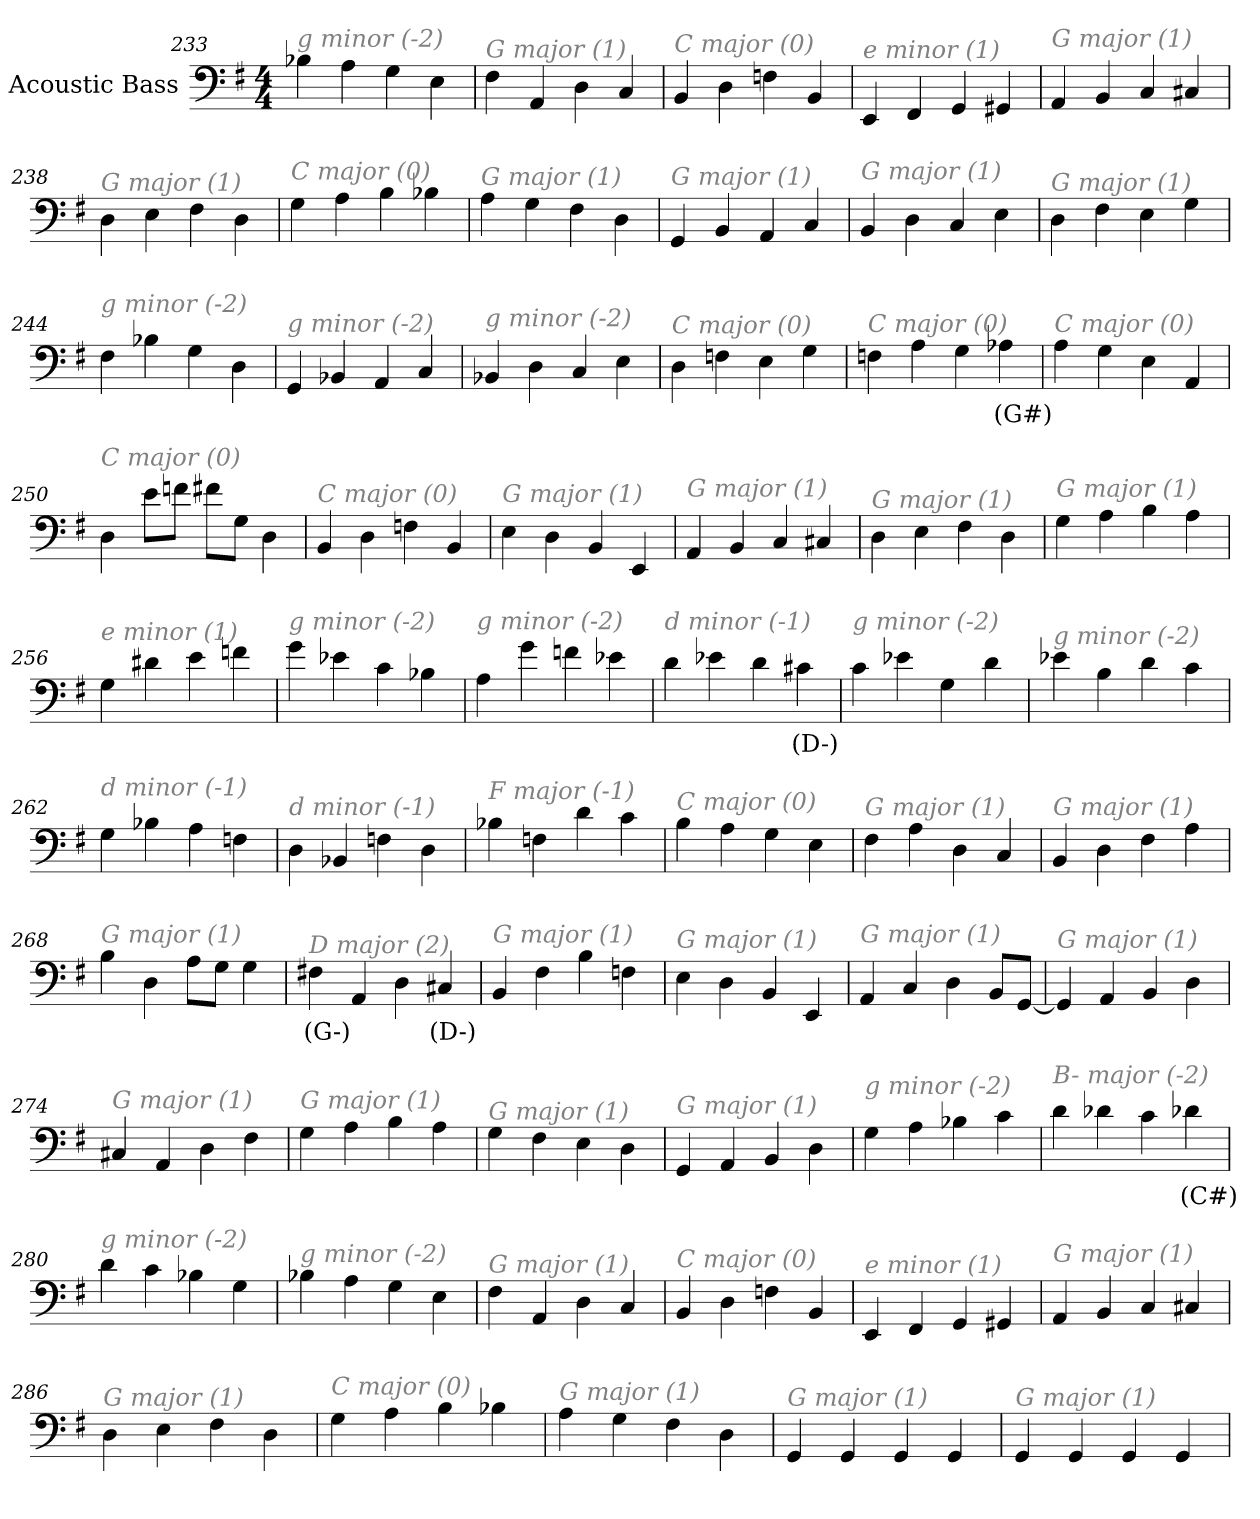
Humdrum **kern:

**kern	**text
*part1	*part1
*staff1	*staff1
*I"Acoustic Bass	*
*clefF4	*
*ITrd7c12	*
*k[f#]	*
*G:	*
*M4/4	*
=233	=233
!LO:TX:i:color=#808080:t=g minor (-2)	!
4BB-X	.
4AA	.
4GG	.
4EE	.
=234	=234
!LO:TX:i:color=#808080:t=G major (1)	!
4FF#	.
4AAA	.
4DD	.
4CC	.
=235	=235
!LO:TX:i:color=#808080:t=C major (0)	!
4BBB	.
4DD	.
4FFn	.
4BBB	.
=236	=236
!LO:TX:i:color=#808080:t=e minor (1)	!
4EEE	.
4FFF#	.
4GGG	.
4GGG#X	.
=237	=237
!LO:TX:i:color=#808080:t=G major (1)	!
4AAA	.
4BBB	.
4CC	.
4CC#X	.
=238	=238
!LO:TX:i:color=#808080:t=G major (1)	!
4DD	.
4EE	.
4FF#	.
4DD	.
=239	=239
!LO:TX:i:color=#808080:t=C major (0)	!
4GG	.
4AA	.
4BB	.
4BB-X	.
=240	=240
!LO:TX:i:color=#808080:t=G major (1)	!
4AA	.
4GG	.
4FF#	.
4DD	.
=241	=241
!LO:TX:i:color=#808080:t=G major (1)	!
4GGG	.
4BBB	.
4AAA	.
4CC	.
=242	=242
!LO:TX:i:color=#808080:t=G major (1)	!
4BBB	.
4DD	.
4CC	.
4EE	.
=243	=243
!LO:TX:i:color=#808080:t=G major (1)	!
4DD	.
4FF#	.
4EE	.
4GG	.
=244	=244
!LO:TX:i:color=#808080:t=g minor (-2)	!
4FF#	.
4BB-X	.
4GG	.
4DD	.
=245	=245
!LO:TX:i:color=#808080:t=g minor (-2)	!
4GGG	.
4BBB-X	.
4AAA	.
4CC	.
=246	=246
!LO:TX:i:color=#808080:t=g minor (-2)	!
4BBB-X	.
4DD	.
4CC	.
4EE	.
=247	=247
!LO:TX:i:color=#808080:t=C major (0)	!
4DD	.
4FFn	.
4EE	.
4GG	.
=248	=248
!LO:TX:i:color=#808080:t=C major (0)	!
4FFn	.
4AA	.
4GG	.
4AA-Xi	(G#)
=249	=249
!LO:TX:i:color=#808080:t=C major (0)	!
4AA	.
4GG	.
4EE	.
4AAA	.
=250	=250
!LO:TX:i:color=#808080:t=C major (0)	!
4DD	.
8EL	.
8FnJ	.
8F#XL	.
8GGJ	.
4DD	.
=251	=251
!LO:TX:i:color=#808080:t=C major (0)	!
4BBB	.
4DD	.
4FFn	.
4BBB	.
=252	=252
!LO:TX:i:color=#808080:t=G major (1)	!
4EE	.
4DD	.
4BBB	.
4EEE	.
=253	=253
!LO:TX:i:color=#808080:t=G major (1)	!
4AAA	.
4BBB	.
4CC	.
4CC#X	.
=254	=254
!LO:TX:i:color=#808080:t=G major (1)	!
4DD	.
4EE	.
4FF#	.
4DD	.
=255	=255
!LO:TX:i:color=#808080:t=G major (1)	!
4GG	.
4AA	.
4BB	.
4AA	.
=256	=256
!LO:TX:i:color=#808080:t=e minor (1)	!
4GG	.
4D#X	.
4E	.
4Fn	.
=257	=257
!LO:TX:i:color=#808080:t=g minor (-2)	!
4G	.
4E-X	.
4C	.
4BB-X	.
=258	=258
!LO:TX:i:color=#808080:t=g minor (-2)	!
4AA	.
4G	.
4Fn	.
4E-X	.
=259	=259
!LO:TX:i:color=#808080:t=d minor (-1)	!
4D	.
4E-X	.
4D	.
4C#Xi	(D-)
=260	=260
!LO:TX:i:color=#808080:t=g minor (-2)	!
4C	.
4E-X	.
4GG	.
4D	.
=261	=261
!LO:TX:i:color=#808080:t=g minor (-2)	!
4E-X	.
4BB	.
4D	.
4C	.
=262	=262
!LO:TX:i:color=#808080:t=d minor (-1)	!
4GG	.
4BB-X	.
4AA	.
4FFn	.
=263	=263
!LO:TX:i:color=#808080:t=d minor (-1)	!
4DD	.
4BBB-X	.
4FFn	.
4DD	.
=264	=264
!LO:TX:i:color=#808080:t=F major (-1)	!
4BB-X	.
4FFn	.
4D	.
4C	.
=265	=265
!LO:TX:i:color=#808080:t=C major (0)	!
4BB	.
4AA	.
4GG	.
4EE	.
=266	=266
!LO:TX:i:color=#808080:t=G major (1)	!
4FF#	.
4AA	.
4DD	.
4CC	.
=267	=267
!LO:TX:i:color=#808080:t=G major (1)	!
4BBB	.
4DD	.
4FF#	.
4AA	.
=268	=268
!LO:TX:i:color=#808080:t=G major (1)	!
4BB	.
4DD	.
8AAL	.
8GGJ	.
4GG	.
=269	=269
!LO:TX:i:color=#808080:t=D major (2)	!
4FF#Xi	(G-)
4AAA	.
4DD	.
4CC#Xi	(D-)
=270	=270
!LO:TX:i:color=#808080:t=G major (1)	!
4BBB	.
4FF#	.
4BB	.
4FFn	.
=271	=271
!LO:TX:i:color=#808080:t=G major (1)	!
4EE	.
4DD	.
4BBB	.
4EEE	.
=272	=272
!LO:TX:i:color=#808080:t=G major (1)	!
4AAA	.
4CC	.
4DD	.
8BBBL	.
[8GGGJ	.
=273	=273
!LO:TX:i:color=#808080:t=G major (1)	!
4GGG]	.
4AAA	.
4BBB	.
4DD	.
=274	=274
!LO:TX:i:color=#808080:t=G major (1)	!
4CC#X	.
4AAA	.
4DD	.
4FF#	.
=275	=275
!LO:TX:i:color=#808080:t=G major (1)	!
4GG	.
4AA	.
4BB	.
4AA	.
=276	=276
!LO:TX:i:color=#808080:t=G major (1)	!
4GG	.
4FF#	.
4EE	.
4DD	.
=277	=277
!LO:TX:i:color=#808080:t=G major (1)	!
4GGG	.
4AAA	.
4BBB	.
4DD	.
=278	=278
!LO:TX:i:color=#808080:t=g minor (-2)	!
4GG	.
4AA	.
4BB-X	.
4C	.
=279	=279
!LO:TX:i:color=#808080:t=B- major (-2)	!
4D	.
4D-X	.
4C	.
4D-Xi	(C#)
=280	=280
!LO:TX:i:color=#808080:t=g minor (-2)	!
4D	.
4C	.
4BB-X	.
4GG	.
=281	=281
!LO:TX:i:color=#808080:t=g minor (-2)	!
4BB-X	.
4AA	.
4GG	.
4EE	.
=282	=282
!LO:TX:i:color=#808080:t=G major (1)	!
4FF#	.
4AAA	.
4DD	.
4CC	.
=283	=283
!LO:TX:i:color=#808080:t=C major (0)	!
4BBB	.
4DD	.
4FFn	.
4BBB	.
=284	=284
!LO:TX:i:color=#808080:t=e minor (1)	!
4EEE	.
4FFF#	.
4GGG	.
4GGG#X	.
=285	=285
!LO:TX:i:color=#808080:t=G major (1)	!
4AAA	.
4BBB	.
4CC	.
4CC#X	.
=286	=286
!LO:TX:i:color=#808080:t=G major (1)	!
4DD	.
4EE	.
4FF#	.
4DD	.
=287	=287
!LO:TX:i:color=#808080:t=C major (0)	!
4GG	.
4AA	.
4BB	.
4BB-X	.
=288	=288
!LO:TX:i:color=#808080:t=G major (1)	!
4AA	.
4GG	.
4FF#	.
4DD	.
=289	=289
!LO:TX:i:color=#808080:t=G major (1)	!
4GGG	.
4GGG	.
4GGG	.
4GGG	.
=290	=290
!LO:TX:i:color=#808080:t=G major (1)	!
4GGG	.
4GGG	.
4GGG	.
4GGG	.
=	=
*-	*-
